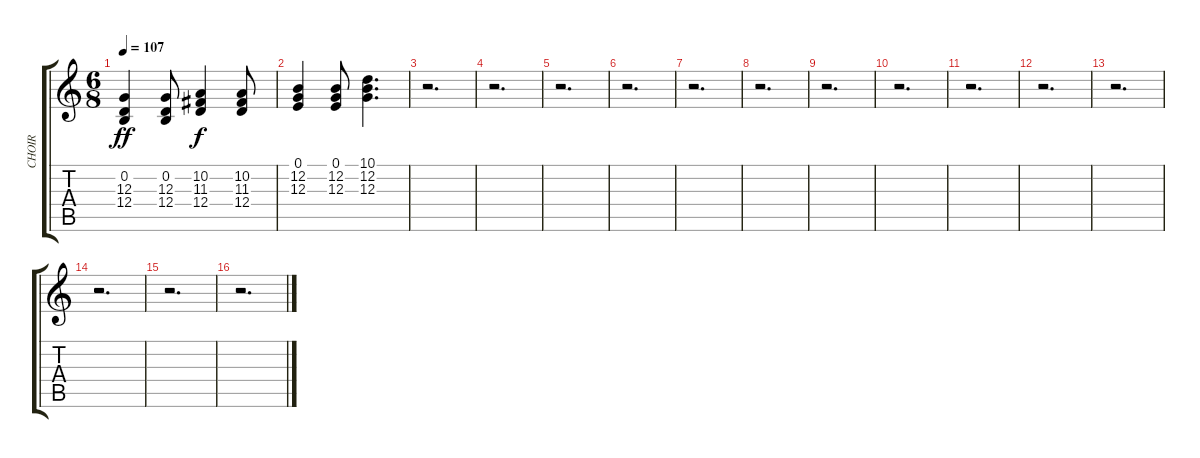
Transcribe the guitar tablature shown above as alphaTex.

\track ("CHOIR" "CHOIR") {instrument choiraahs}
\staff {score tabs}
\tuning (E4 B3 G3 D3 A2 E2) {hide}
\ts (6 8)
\tempo 107
\clef g2
\ks c
(0.2 12.3 12.4).4{dy ff} (0.2 12.3 12.4).8 (10.2 11.3 12.4).4{dy f} (10.2 11.3 12.4).8 |
(0.1 12.2 12.3).4 (0.1 12.2 12.3).8 (10.1 12.2 12.3).4{d} |
r.2{d} |
r.2{d} |
r.2{d} |
r.2{d} |
r.2{d} |
r.2{d} |
r.2{d} |
r.2{d} |
r.2{d} |
r.2{d} |
r.2{d} |
r.2{d} |
r.2{d} |
r.2{d}
